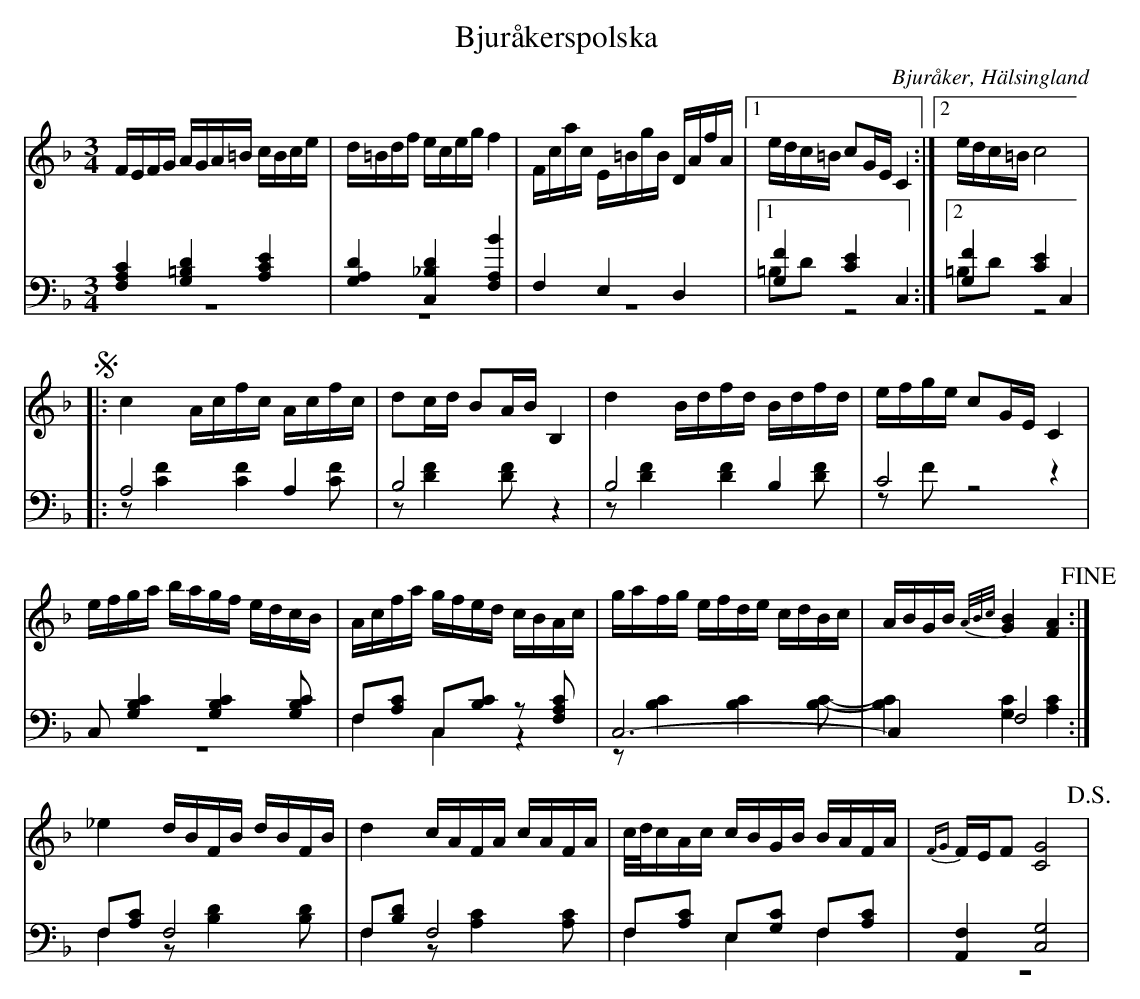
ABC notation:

X:1
T: Bjuråkerspolska
O: Bjuråker, Hälsingland
M: 3/4
L: 1/16
K: F
V:1
V:2
V:3 merge
V:1
FEFG AGA=B cBce|d=Bdf eceg f4|Fcac E=BgB DAfA|1 edc=B c2GE C4:|2 edc=B c8 |
!segno! |:c4 Acfc Acfc|d2cd B2AB B,4|d4 Bdfd Bdfd|efge c2GE C4|
efga bagf edcB|Acfa gfed cBAc|gafg efde cdBc|ABGB {A/B/c/}[G4B4] [F4A4] !fine!:|
_e4 dBFB dBFB|d4 cAFA cAFA|c/d/cAc cBGB BAFA|{FG}FEF2 [C8G8] !D.S.!|
V:2 clef=bass
[F,4A,4C4] [G,4=B,4D4] [A,4C4E4]|[G,4A,4D4] [C,4_B,4D4] [F,4A,4B4]|F,4 E,4 D,4|1 [G,4F4] [C4E4] C,4:|2 [G,4F4] [C4E4] C,4 |
|:A,8 A,4|B,8 z4|B,8  B,4|C8 z4|
C,2 [G,4B,4C4] [G,4B,4C4] [G,2B,2C2]|F,2[A,2C2] C,2[B,2C2] z2 [F,2A,2C2]|C,12-|C,4 F,8:|
F,2[A,2C2] F,8|F,2[B,2D2] F,8|F,2[A,2C2] E,2[G,2C2] F,2[A,2C2]|[A,,4F,4] [C,8G,8] |
V:3 clef=bass
z12|z12|z12|1 =B,2D2 z8:|2 =B,2D2 z8|
|:z2 [C4F4] [C4F4] [C2F2]|z2 [D4F4] [D2F2] z4|z2 [D4F4] [D4F4] [D2F2]|z2 F2 z8|
z12|F,4 C,4 z4|z2 [B,4C4] [B,4C4] [B,2C2]-|[B,4C4] [G,4C4] [A,4C4]:|
F,4 z2 [B,4D4] [B,2D2]|F,4 z2 [A,4C4] [A,2C2]|F,4 E,4 F,4|z12|
